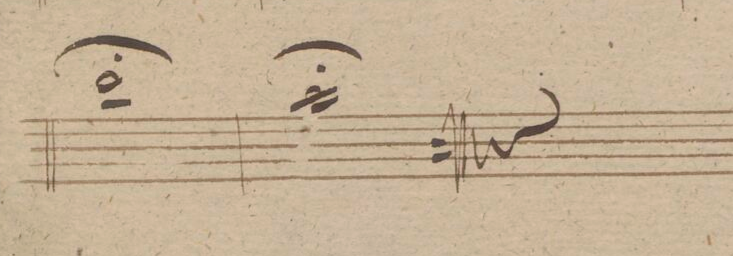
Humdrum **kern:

**kern	**dynam
*I"Trombone Alto.	*
*clefC3	*
*k[f#]	*
*met(c|)	*
*M2/2	*
1cc\;	.
=315	=315
1b\;	.
==	==
*-	*-
